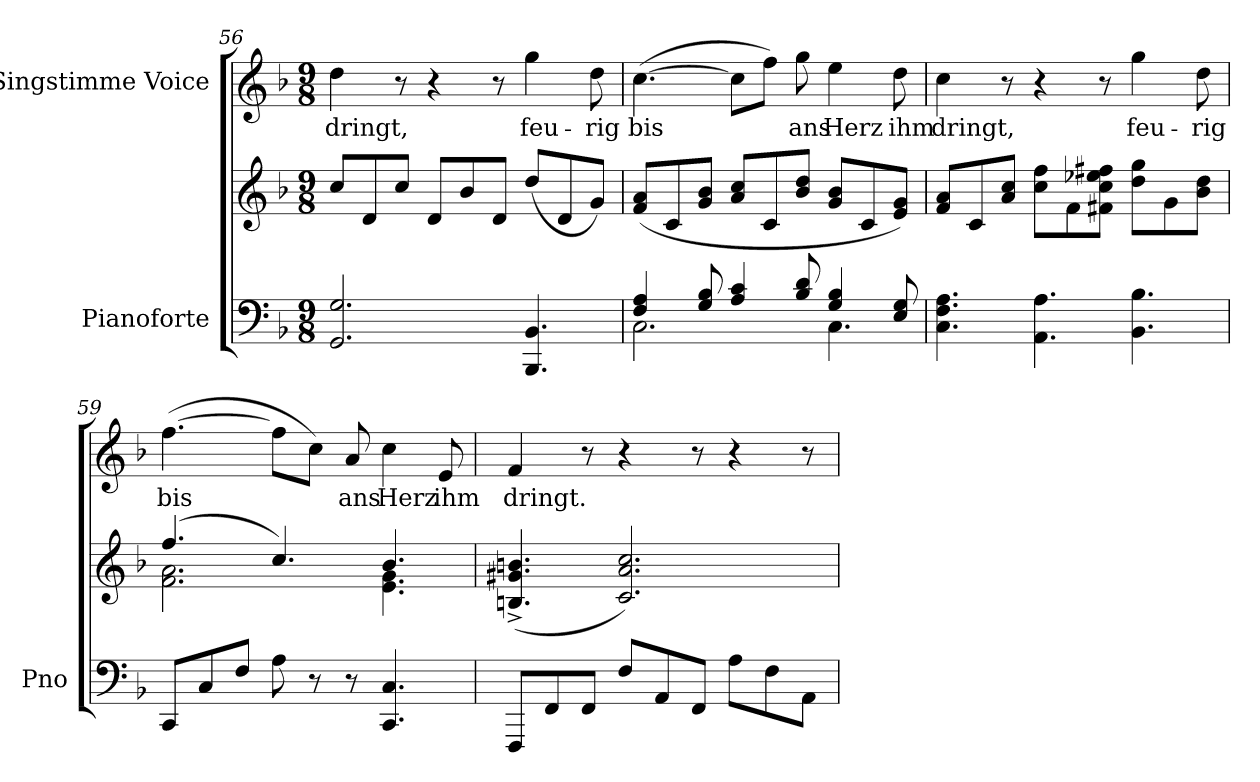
**kern	**kern	**kern	**text
*part2	*part2	*part1	*part1
*staff3	*staff2	*staff1	*staff1
*I"Pianoforte	*	*I"Singstimme Voice	*
*I'Pno	*	*	*
*clefF4	*clefG2	*clefG2	*
*k[b-]	*k[b-]	*k[b-]	*
*M9/8	*M9/8	*M9/8	*
=56	=56	=56	=56
!	!	!	!LO:LY:b
2.GG/ 2.G/	8cc/L	4dd\	dringt,
.	8d/	.	.
.	8cc/J	8r	.
.	8d/L	4r	.
.	8b-/	.	.
.	8d/J	8r	.
!	!	!	!LO:LY:b
4.BBB-/ 4.BB-/	(8dd/L	4gg\	feu-
.	8d/	.	.
!	!	!	!LO:LY:b
.	8g/J)	8dd\	-rig
!!LO:LB:g=z
=57	=57	=57	=57
*^	*	*	*
!	!	!	!	!LO:LY:b
4F/ 4A/	2.C\	(8f/ 8a/L	([4.cc\	bis
.	.	8c/	.	.
8G/ 8B-/	.	8g/ 8b-/J	.	.
4A/ 4c/	.	8a/ 8cc/L	8cc\L]	.
.	.	8c/	8ff\J)	.
!	!	!	!	!LO:LY:b
8B-/ 8d/	.	8b-/ 8dd/J	8gg\	ans
!	!	!	!	!LO:LY:b
4G/ 4B-/	4.C\	8g/ 8b-/L	4ee\	Herz
.	.	8c/	.	.
!	!	!	!	!LO:LY:b
8E/ 8G/	.	8e/ 8g/J)	8dd\	ihm
*v	*v	*	*	*
!!LO:LB:g=z
=58	=58	=58	=58
!	!	!	!LO:LY:b
4.C\ 4.F\ 4.A\	8f/ 8a/L	4cc\	dringt,
.	8c/	.	.
.	8a/ 8cc/J	8r	.
4.AA\ 4.A\	8cc\ 8ff\L	4r	.
.	8f\	.	.
.	8f#X\ 8cc\ 8ee-X\ 8ff#X\J	8r	.
!	!	!	!LO:LY:b
4.BB-\ 4.B-\	8dd\ 8gg\L	4gg\	feu-
.	8g\	.	.
!	!	!	!LO:LY:b
.	8b-\ 8dd\J	8dd\	-rig
=59	=59	=59	=59
*	*^	*	*
!	!	!	!	!LO:LY:b
8CC/L	(4.ff/	2.f\ 2.a\	([4.ff\	bis
8C/	.	.	.	.
8F/J	.	.	.	.
8A\	4.cc/)	.	8ff\L]	.
8r	.	.	8cc\J)	.
!	!	!	!	!LO:LY:b
8r	.	.	8a/	ans
!	!	!	!	!LO:LY:b
4.CC/ 4.C/	4.b-/	4.e\ 4.g\	4cc\	Herz
!	!	!	!	!LO:LY:b
.	.	.	8e/	ihm
*	*v	*v	*	*
=60	=60	=60	=60
!	!	!	!LO:LY:b
8FFF/L	(4.Bn/^< 4.g#X/^< 4.bn/^<	4f/	dringt.
8FF/	.	.	.
8FF/J	.	8r	.
8F/L	2.c/ 2.a/ 2.cc/)	4r	.
8AA/	.	.	.
8FF/J	.	8r	.
8A\L	.	4r	.
8F\	.	.	.
8AA\J	.	8r	.
=	=	=	=
*-	*-	*-	*-
